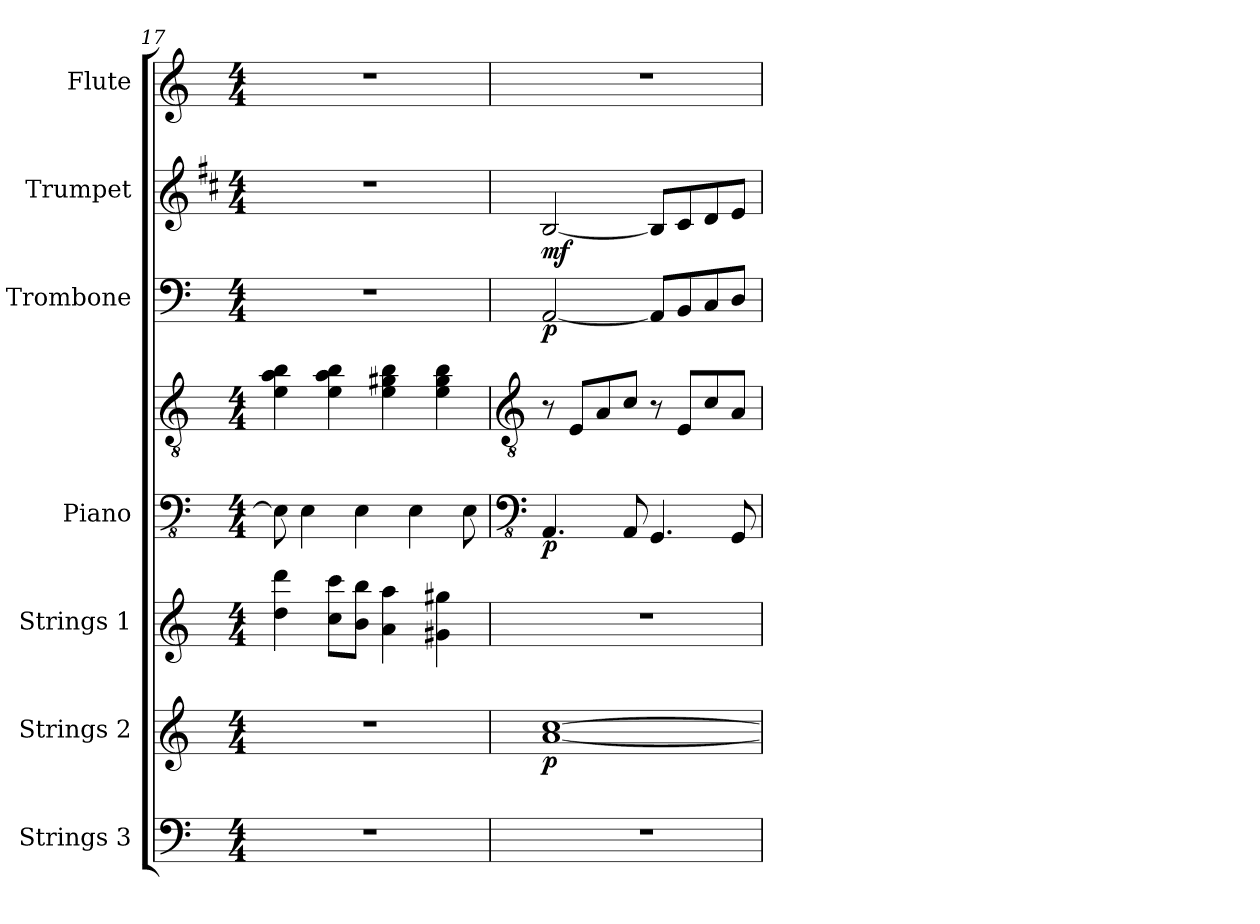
**kern	**kern	**dynam	**kern	**kern	**kern	**dynam	**kern	**dynam	**kern	**dynam	**kern
*part7	*part6	*part6	*part5	*part4	*part4	*part4	*part3	*part3	*part2	*part2	*part1
*staff8	*staff7	*staff7	*staff6	*staff5	*staff4	*staff4/5	*staff3	*staff3	*staff2	*staff2	*staff1
*I"Strings 3	*I"Strings 2	*	*I"Strings 1	*I"Piano	*	*	*I"Trombone	*	*I"Trumpet	*	*I"Flute
*I'St. 3	*I'St. 2	*	*I'St. 1	*I'Pno.	*	*	*I'Tbn.	*	*I'Tpt.	*	*I'Fl.
*clefF4	*clefG2	*	*clefG2	*clefFv4	*clefGv2	*	*clefF4	*	*clefG2	*	*clefG2
*	*	*	*	*	*	*	*	*	*ITrd1c2	*	*
*k[]	*k[]	*	*k[]	*k[]	*k[]	*	*k[]	*	*k[]	*	*k[]
*M4/4	*M4/4	*	*M4/4	*M4/4	*M4/4	*	*M4/4	*	*M4/4	*	*M4/4
=17	=17	=17	=17	=17	=17	=17	=17	=17	=17	=17	=17
1r	1r	.	4dd\ 4ddd\	8EE\]	4e\ 4a\ 4b\	.	1r	.	1r	.	1r
.	.	.	.	4EE\	.	.	.	.	.	.	.
.	.	.	8cc\ 8ccc\L	.	4e\ 4a\ 4b\	.	.	.	.	.	.
.	.	.	8b\ 8bb\J	4EE\	.	.	.	.	.	.	.
.	.	.	4a\ 4aa\	.	4e\ 4g#X\ 4b\	.	.	.	.	.	.
.	.	.	.	4EE\	.	.	.	.	.	.	.
.	.	.	4g#X\ 4gg#X\	.	4e\ 4g#\ 4b\	.	.	.	.	.	.
.	.	.	.	8EE\	.	.	.	.	.	.	.
!!LO:LB:g=z
=18	=18	=18	=18	=18	=18	=18	=18	=18	=18	=18	=18
*	*	*	*	*clefFv4	*clefGv2	*	*	*	*	*	*
!	!	!LO:DY:b	!	!	!	!LO:DY:b=2	!	!LO:DY:b	!	!LO:DY:b	!
1r	[1a [1cc	p	1r	4.AAA/	8r	p	[2AA/	p	[2A/	mf	1r
.	.	.	.	.	8E/L	.	.	.	.	.	.
.	.	.	.	.	8A/	.	.	.	.	.	.
.	.	.	.	8AAA/	8c/J	.	.	.	.	.	.
.	.	.	.	4.GGG/	8r	.	8AA/L]	.	8A/L]	.	.
.	.	.	.	.	8E/L	.	8BB/	.	8B/	.	.
.	.	.	.	.	8c/	.	8C/	.	8c/	.	.
.	.	.	.	8GGG/	8A/J	.	8D/J	.	8d/J	.	.
=	=	=	=	=	=	=	=	=	=	=	=
*-	*-	*-	*-	*-	*-	*-	*-	*-	*-	*-	*-
